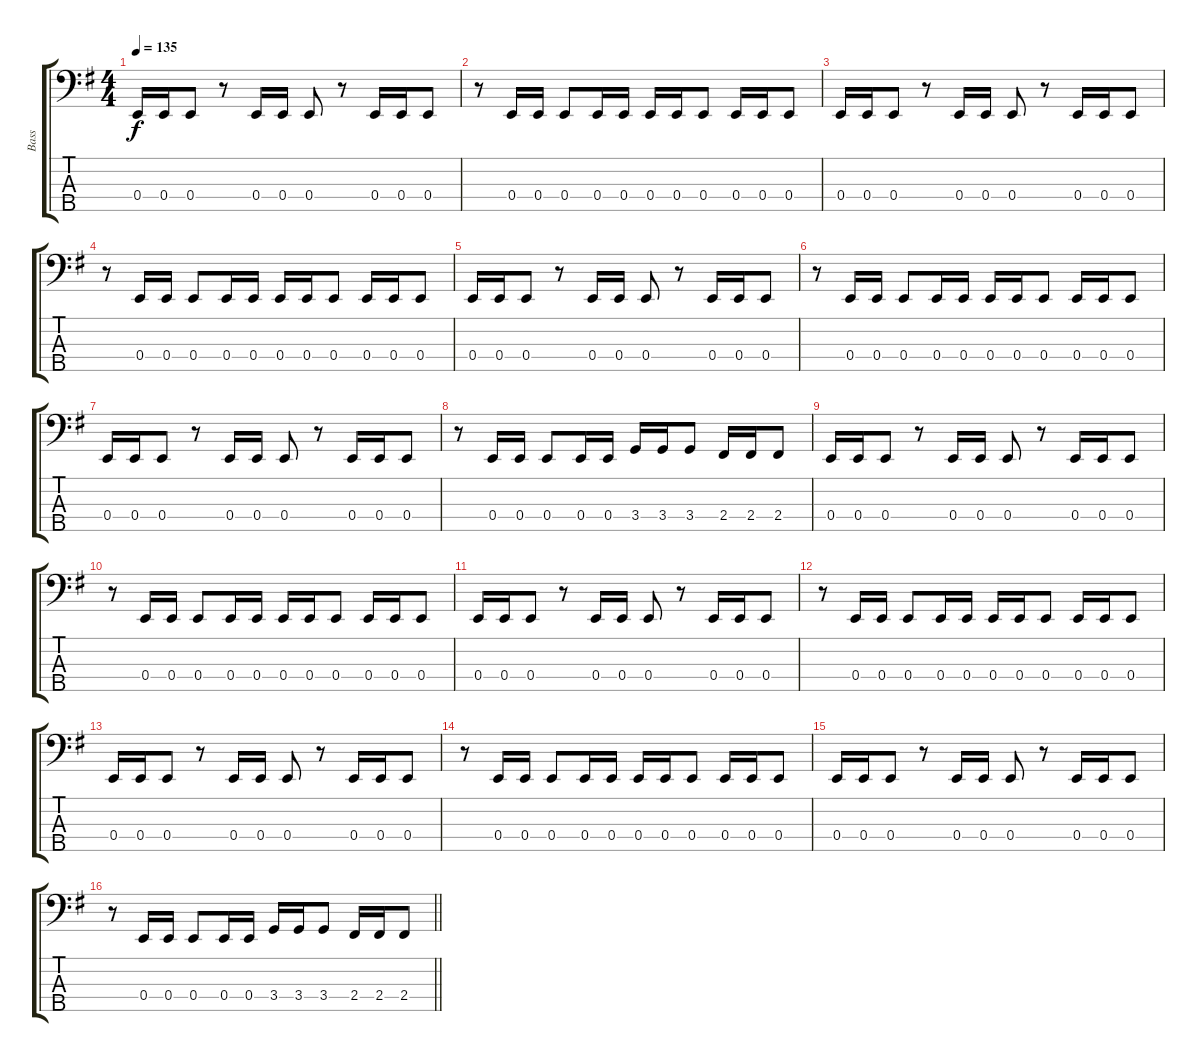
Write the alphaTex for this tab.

\track ("Bass" "Bass") {instrument electricbasspick}
\staff {score tabs}
\tuning (G2 D2 A1 E1 B0) {hide}
\ts (4 4)
\tempo 135
\clef f4
\ks eminor
0.4.16{dy f} 0.4.16 0.4.8 r.8 0.4.16 0.4.16 0.4.8 r.8 0.4.16 0.4.16 0.4.8 |
r.8 0.4.16 0.4.16 0.4.8 0.4.16 0.4.16 0.4.16 0.4.16 0.4.8 0.4.16 0.4.16 0.4.8 |
0.4.16 0.4.16 0.4.8 r.8 0.4.16 0.4.16 0.4.8 r.8 0.4.16 0.4.16 0.4.8 |
r.8 0.4.16 0.4.16 0.4.8 0.4.16 0.4.16 0.4.16 0.4.16 0.4.8 0.4.16 0.4.16 0.4.8 |
0.4.16 0.4.16 0.4.8 r.8 0.4.16 0.4.16 0.4.8 r.8 0.4.16 0.4.16 0.4.8 |
r.8 0.4.16 0.4.16 0.4.8 0.4.16 0.4.16 0.4.16 0.4.16 0.4.8 0.4.16 0.4.16 0.4.8 |
0.4.16 0.4.16 0.4.8 r.8 0.4.16 0.4.16 0.4.8 r.8 0.4.16 0.4.16 0.4.8 |
r.8 0.4.16 0.4.16 0.4.8 0.4.16 0.4.16 3.4.16 3.4.16 3.4.8 2.4.16 2.4.16 2.4.8 |
0.4.16 0.4.16 0.4.8 r.8 0.4.16 0.4.16 0.4.8 r.8 0.4.16 0.4.16 0.4.8 |
r.8 0.4.16 0.4.16 0.4.8 0.4.16 0.4.16 0.4.16 0.4.16 0.4.8 0.4.16 0.4.16 0.4.8 |
0.4.16 0.4.16 0.4.8 r.8 0.4.16 0.4.16 0.4.8 r.8 0.4.16 0.4.16 0.4.8 |
r.8 0.4.16 0.4.16 0.4.8 0.4.16 0.4.16 0.4.16 0.4.16 0.4.8 0.4.16 0.4.16 0.4.8 |
0.4.16 0.4.16 0.4.8 r.8 0.4.16 0.4.16 0.4.8 r.8 0.4.16 0.4.16 0.4.8 |
r.8 0.4.16 0.4.16 0.4.8 0.4.16 0.4.16 0.4.16 0.4.16 0.4.8 0.4.16 0.4.16 0.4.8 |
0.4.16 0.4.16 0.4.8 r.8 0.4.16 0.4.16 0.4.8 r.8 0.4.16 0.4.16 0.4.8 |
\barLineRight lightlight
r.8 0.4.16 0.4.16 0.4.8 0.4.16 0.4.16 3.4.16 3.4.16 3.4.8 2.4.16 2.4.16 2.4.8
